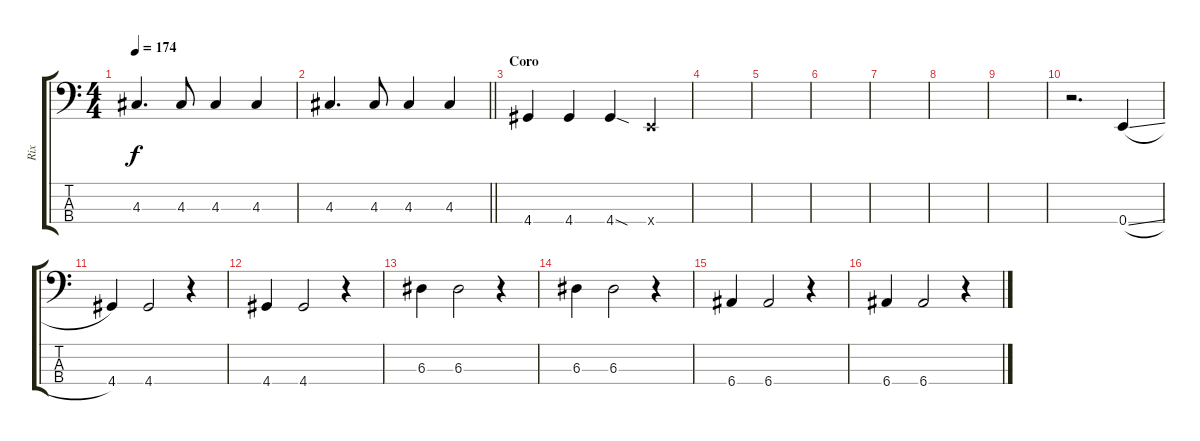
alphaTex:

\track ("Rix" "Rix") {instrument electricbasspick}
\staff {score tabs}
\tuning (G2 D2 A1 E1) {hide}
\ts (4 4)
\tempo 174
\clef f4
\ks c
4.3.4{d dy f} 4.3.8 4.3.4 4.3.4 |
\barLineRight lightlight
4.3.4{d} 4.3.8 4.3.4 4.3.4 |
\section ("" "Coro")
4.4.4 4.4.4 4.4{sod}.4 0.4{x}.4 |
|
|
|
|
|
|
r.2{d} 0.4{sl}.4 |
4.4.4 4.4.2 r.4 |
4.4.4 4.4.2 r.4 |
6.3.4 6.3.2 r.4 |
6.3.4 6.3.2 r.4 |
6.4.4 6.4.2 r.4 |
6.4.4 6.4.2 r.4
